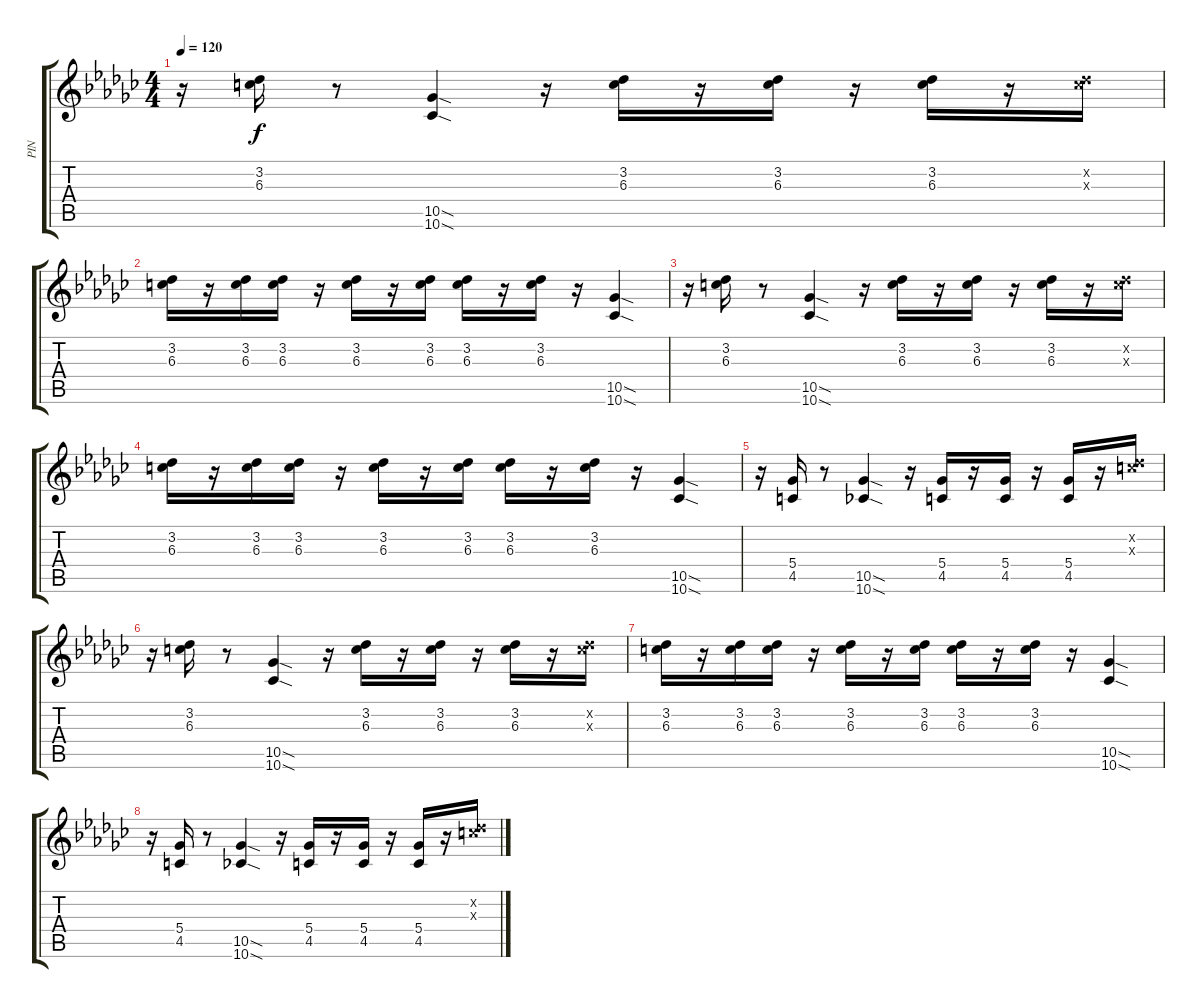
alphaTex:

\track ("PIN" "PIN") {instrument distortionguitar}
\staff {score tabs}
\tuning (Eb4 Bb3 Gb3 Db3 Ab2 Db2) {hide}
\ts (4 4)
\tempo 120
\clef g2
\ks gb
r.16{dy f} (3.2 6.3).16 r.8 (10.5{sod} 10.6{sod}).4 r.16 (3.2 6.3).16 r.16 (3.2 6.3).16 r.16 (3.2 6.3).16 r.16 (3.2{x} 6.3{x}).16 |
(3.2 6.3).16 r.16 (3.2 6.3).16 (3.2 6.3).16 r.16 (3.2 6.3).16 r.16 (3.2 6.3).16 (3.2 6.3).16 r.16 (3.2 6.3).16 r.16 (10.5{sod} 10.6{sod}).4 |
r.16 (3.2 6.3).16 r.8 (10.5{sod} 10.6{sod}).4 r.16 (3.2 6.3).16 r.16 (3.2 6.3).16 r.16 (3.2 6.3).16 r.16 (3.2{x} 6.3{x}).16 |
(3.2 6.3).16 r.16 (3.2 6.3).16 (3.2 6.3).16 r.16 (3.2 6.3).16 r.16 (3.2 6.3).16 (3.2 6.3).16 r.16 (3.2 6.3).16 r.16 (10.5{sod} 10.6{sod}).4 |
r.16 (5.4 4.5).16 r.8 (10.5{sod} 10.6{sod}).4 r.16 (5.4 4.5).16 r.16 (5.4 4.5).16 r.16 (5.4 4.5).16 r.16 (3.2{x} 6.3{x}).16 |
r.16 (3.2 6.3).16 r.8 (10.5{sod} 10.6{sod}).4 r.16 (3.2 6.3).16 r.16 (3.2 6.3).16 r.16 (3.2 6.3).16 r.16 (3.2{x} 6.3{x}).16 |
(3.2 6.3).16 r.16 (3.2 6.3).16 (3.2 6.3).16 r.16 (3.2 6.3).16 r.16 (3.2 6.3).16 (3.2 6.3).16 r.16 (3.2 6.3).16 r.16 (10.5{sod} 10.6{sod}).4 |
r.16 (5.4 4.5).16 r.8 (10.5{sod} 10.6{sod}).4 r.16 (5.4 4.5).16 r.16 (5.4 4.5).16 r.16 (5.4 4.5).16 r.16 (3.2{x} 6.3{x}).16
